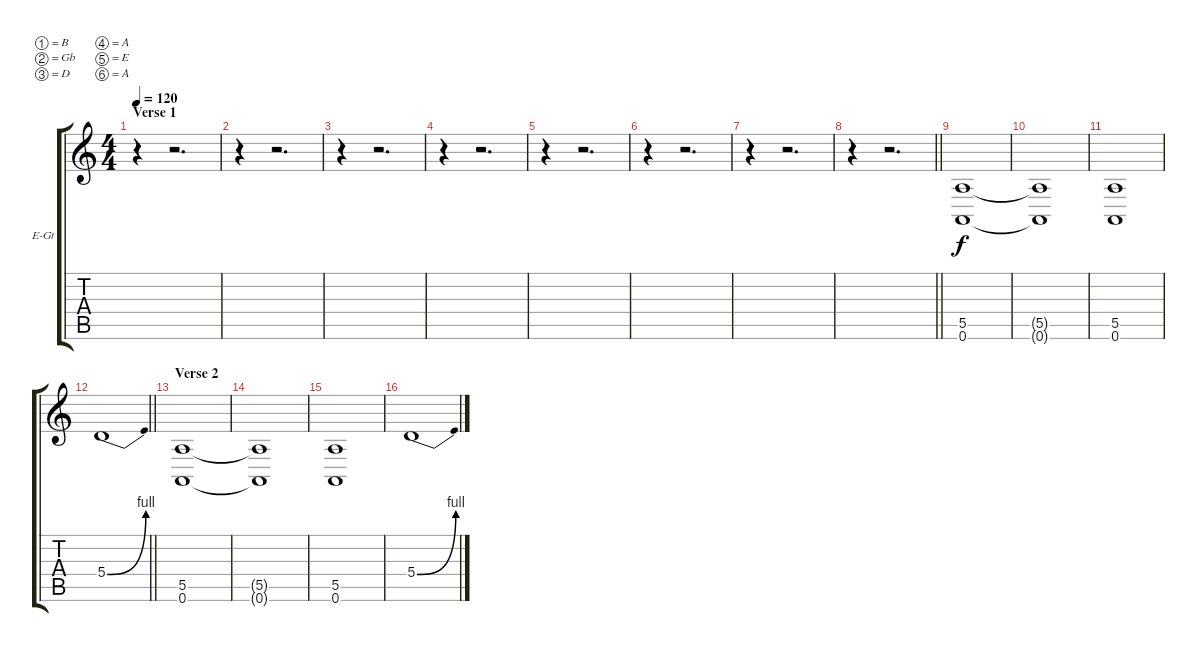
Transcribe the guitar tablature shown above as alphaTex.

\bracketExtendMode groupsimilarinstruments
\firstSystemTrackNameOrientation horizontal
\otherSystemsTrackNameOrientation horizontal
\track ("Extra Sounds" "E-Gt") {instrument distortionguitar}
\staff {score tabs}
\tuning (B3 Gb3 D3 A2 E2 A1)
\ts (4 4)
\section ("" "Verse 1")
\tempo 120
\clef g2
\ks c
r.4{dy f} r.2{d} |
r.4 r.2{d} |
r.4 r.2{d} |
r.4 r.2{d} |
r.4 r.2{d} |
r.4 r.2{d} |
r.4 r.2{d} |
\barLineRight lightlight
r.4 r.2{d} |
(5.5 0.6).1 |
(5.5{t} 0.6{t}).1 |
(5.5 0.6).1 |
\barLineRight lightlight
5.4{be (bend 0 0 60 4)}.1 |
\section ("" "Verse 2")
(5.5 0.6).1 |
(5.5{t} 0.6{t}).1 |
(5.5 0.6).1 |
5.4{be (bend 0 0 60 4)}.1
